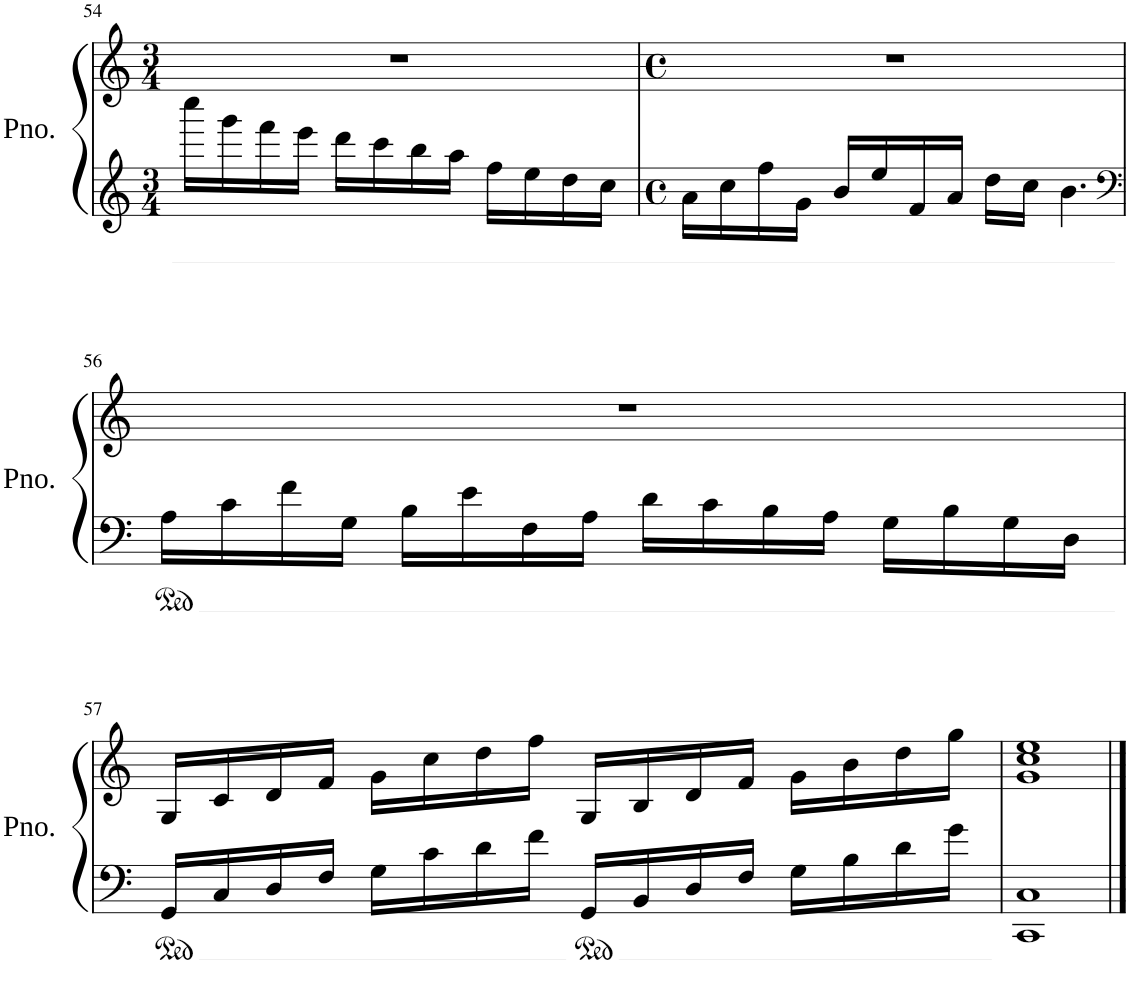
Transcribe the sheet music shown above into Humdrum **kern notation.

**kern	**kern
*part1	*part1
*staff2	*staff1
*I"Piano	*
*I'Pno.	*
!!LO:PB:g=z
*clefG2	*clefG2
*k[]	*k[]
*M3/4	*M3/4
=54	=54
16cccc\LL	2.r
16ggg\	.
16fff\	.
16eee\JJ	.
16ddd\LL	.
16ccc\	.
16bb\	.
16aa\JJ	.
16ff\LL	.
16ee\	.
16dd\	.
16cc\JJ	.
=55	=55
*M4/4	*M4/4
*met(c)	*met(c)
16a\LL	1r
16cc\	.
16ff\	.
16g\JJ	.
16b/LL	.
16ee/	.
16f/	.
16a/JJ	.
16dd\LL	.
16cc\JJ	.
4.b\	.
!!LO:LB:g=z
=56	=56
*clefF4	*
16A\LL	1r
16c\	.
16f\	.
16G\JJ	.
16B\LL	.
16e\	.
16F\	.
16A\JJ	.
16d\LL	.
16c\	.
16B\	.
16A\JJ	.
16G\LL	.
16B\	.
16G\	.
16D\JJ	.
!!LO:LB:g=z
=57	=57
16GG/LL	16G/LL
16C/	16c/
16D/	16d/
16F/JJ	16f/JJ
16G\LL	16g\LL
16c\	16cc\
16d\	16dd\
16f\JJ	16ff\JJ
16GG/LL	16G/LL
16BB/	16B/
16D/	16d/
16F/JJ	16f/JJ
16G\LL	16g\LL
16B\	16b\
16d\	16dd\
16g\JJ	16gg\JJ
=58	=58
1CC 1C	1g 1cc 1ee
==	==
*-	*-
